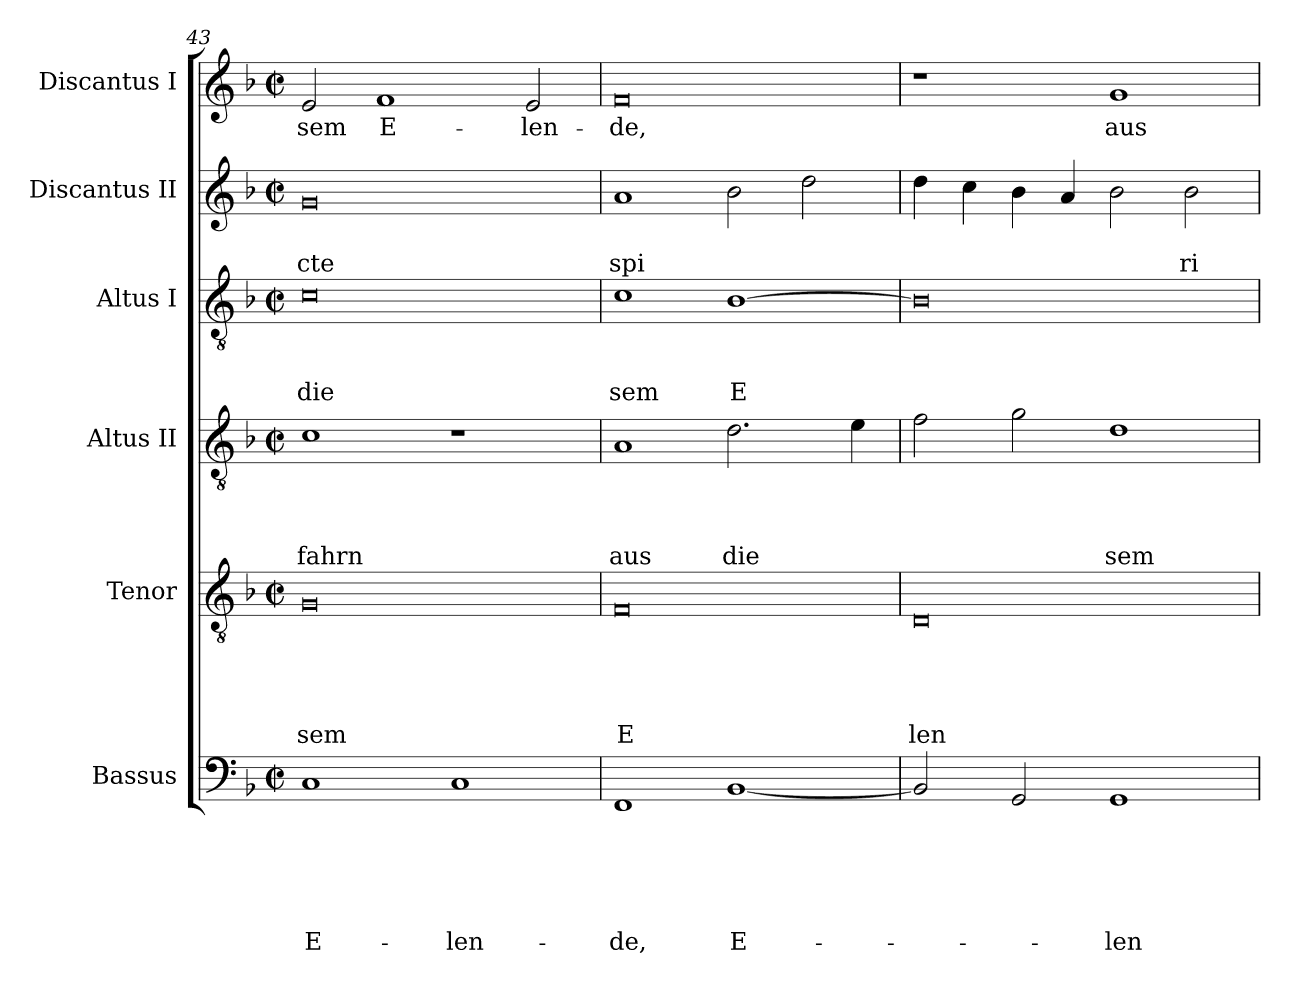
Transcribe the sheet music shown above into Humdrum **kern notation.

**kern	**text	**text	**text	**text	**text	**text	**kern	**text	**text	**text	**text	**text	**kern	**text	**text	**text	**text	**kern	**text	**text	**text	**kern	**text	**text	**kern	**text
*part6	*part6	*part6	*part6	*part6	*part6	*part6	*part5	*part5	*part5	*part5	*part5	*part5	*part4	*part4	*part4	*part4	*part4	*part3	*part3	*part3	*part3	*part2	*part2	*part2	*part1	*part1
*staff6	*staff6	*staff6	*staff6	*staff6	*staff6	*staff6	*staff5	*staff5	*staff5	*staff5	*staff5	*staff5	*staff4	*staff4	*staff4	*staff4	*staff4	*staff3	*staff3	*staff3	*staff3	*staff2	*staff2	*staff2	*staff1	*staff1
*I"Bassus	*	*	*	*	*	*	*I"Tenor	*	*	*	*	*	*I"Altus II	*	*	*	*	*I"Altus I	*	*	*	*I"Discantus II	*	*	*I"Discantus I	*
*clefF4	*	*	*	*	*	*	*clefGv2	*	*	*	*	*	*clefGv2	*	*	*	*	*clefGv2	*	*	*	*clefG2	*	*	*clefG2	*
*k[b-]	*	*	*	*	*	*	*k[b-]	*	*	*	*	*	*k[b-]	*	*	*	*	*k[b-]	*	*	*	*k[b-]	*	*	*k[b-]	*
*F:	*	*	*	*	*	*	*F:	*	*	*	*	*	*F:	*	*	*	*	*F:	*	*	*	*F:	*	*	*F:	*
*M2/2	*	*	*	*	*	*	*M2/2	*	*	*	*	*	*M2/2	*	*	*	*	*M2/2	*	*	*	*M2/2	*	*	*M2/2	*
*met(c|)	*	*	*	*	*	*	*met(c|)	*	*	*	*	*	*met(c|)	*	*	*	*	*met(c|)	*	*	*	*met(c|)	*	*	*met(c|)	*
=43	=43	=43	=43	=43	=43	=43	=43	=43	=43	=43	=43	=43	=43	=43	=43	=43	=43	=43	=43	=43	=43	=43	=43	=43	=43	=43
!	!	!	!	!	!	!LO:LY:b	!	!	!	!	!	!LO:LY:b	!	!	!	!	!LO:LY:b	!	!	!	!LO:LY:b	!	!	!LO:LY:b	!	!LO:LY:b
1C	.	.	.	.	.	E-	0G	.	.	.	.	sem	1c	.	.	.	fahrn	0c	.	.	die	0g	.	cte	2e/	-sem
!	!	!	!	!	!	!	!	!	!	!	!	!	!	!	!	!	!	!	!	!	!	!	!	!	!	!LO:LY:b
.	.	.	.	.	.	.	.	.	.	.	.	.	.	.	.	.	.	.	.	.	.	.	.	.	1f	E-
!	!	!	!	!	!	!LO:LY:b	!	!	!	!	!	!	!	!	!	!	!	!	!	!	!	!	!	!	!	!
1C	.	.	.	.	.	-len-	.	.	.	.	.	.	1r	.	.	.	.	.	.	.	.	.	.	.	.	.
!	!	!	!	!	!	!	!	!	!	!	!	!	!	!	!	!	!	!	!	!	!	!	!	!	!	!LO:LY:b
.	.	.	.	.	.	.	.	.	.	.	.	.	.	.	.	.	.	.	.	.	.	.	.	.	2e/	-len-
=44	=44	=44	=44	=44	=44	=44	=44	=44	=44	=44	=44	=44	=44	=44	=44	=44	=44	=44	=44	=44	=44	=44	=44	=44	=44	=44
!	!	!	!	!	!	!LO:LY:b	!	!	!	!	!	!LO:LY:b	!	!	!	!	!LO:LY:b	!	!	!	!LO:LY:b	!	!	!LO:LY:b	!	!LO:LY:b
1FF	.	.	.	.	.	-de,	0F	.	.	.	.	E	1A	.	.	.	aus	1c	.	.	sem	1a	.	spi	0f	-de,
!	!	!	!	!	!	!LO:LY:b	!	!	!	!	!	!	!	!	!	!	!LO:LY:b	!	!	!	!LO:LY:b	!	!	!	!	!
[<1BB-	.	.	.	.	.	E-	.	.	.	.	.	.	2.d\	.	.	.	die	[>1B-	.	.	E	2b-\	.	.	.	.
.	.	.	.	.	.	.	.	.	.	.	.	.	.	.	.	.	.	.	.	.	.	2dd\	.	.	.	.
.	.	.	.	.	.	.	.	.	.	.	.	.	4e\	.	.	.	.	.	.	.	.	.	.	.	.	.
=45	=45	=45	=45	=45	=45	=45	=45	=45	=45	=45	=45	=45	=45	=45	=45	=45	=45	=45	=45	=45	=45	=45	=45	=45	=45	=45
!	!	!	!	!	!	!	!	!	!	!	!	!LO:LY:b	!	!	!	!	!	!	!	!	!	!	!	!	!	!
2BB-/]	.	.	.	.	.	.	0D	.	.	.	.	len	2f\	.	.	.	.	0B-]	.	.	.	4dd\	.	.	1r	.
.	.	.	.	.	.	.	.	.	.	.	.	.	.	.	.	.	.	.	.	.	.	4cc\	.	.	.	.
2GG/	.	.	.	.	.	.	.	.	.	.	.	.	2g\	.	.	.	.	.	.	.	.	4b-\	.	.	.	.
.	.	.	.	.	.	.	.	.	.	.	.	.	.	.	.	.	.	.	.	.	.	4a/	.	.	.	.
!	!	!	!	!	!	!LO:LY:b	!	!	!	!	!	!	!	!	!	!	!LO:LY:b	!	!	!	!	!	!	!	!	!LO:LY:b
1GG	.	.	.	.	.	-len-	.	.	.	.	.	.	1d	.	.	.	sem	.	.	.	.	2b-\	.	.	1g	aus
!	!	!	!	!	!	!	!	!	!	!	!	!	!	!	!	!	!	!	!	!	!	!	!	!LO:LY:b	!	!
.	.	.	.	.	.	.	.	.	.	.	.	.	.	.	.	.	.	.	.	.	.	2b-\	.	ri	.	.
=	=	=	=	=	=	=	=	=	=	=	=	=	=	=	=	=	=	=	=	=	=	=	=	=	=	=
*-	*-	*-	*-	*-	*-	*-	*-	*-	*-	*-	*-	*-	*-	*-	*-	*-	*-	*-	*-	*-	*-	*-	*-	*-	*-	*-
